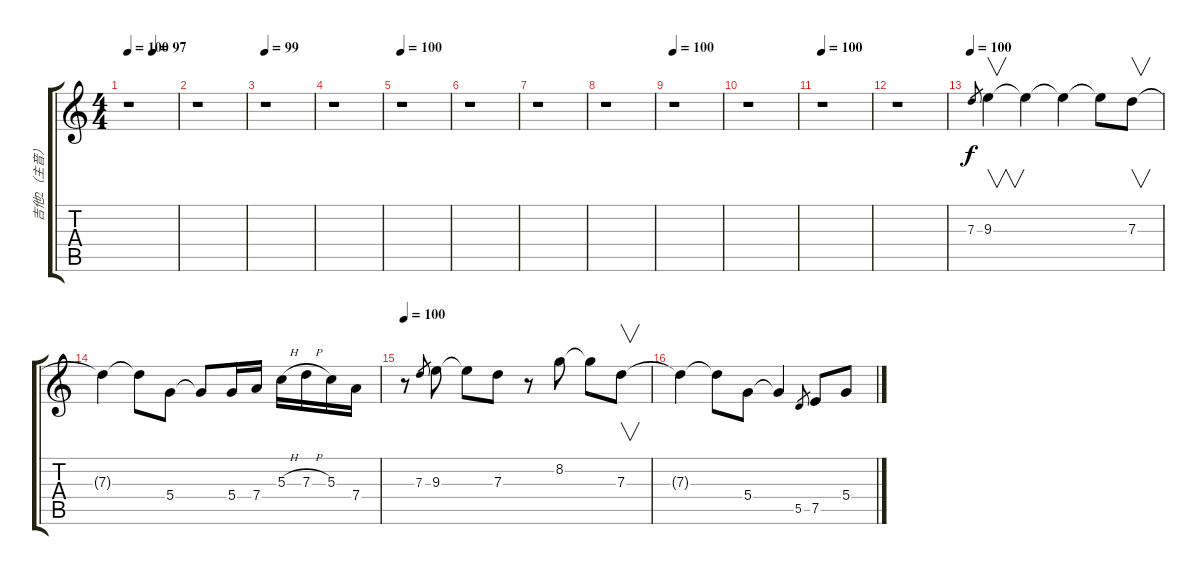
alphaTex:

\track ("吉他2（主音）" "吉他2（主音）") {instrument distortionguitar}
\staff {score tabs}
\tuning (E4 B3 G3 D3 A2 E2) {hide}
\ts (4 4)
\tempo 100
\tempo 95
\tempo (97 0.5)
\tempo 100
\clef g2
\ks c
r.1{dy f instrument distortionguitar} |
r.1 |
\tempo 99
r.1 |
r.1 |
\tempo 100
r.1 |
r.1 |
r.1 |
r.1 |
\tempo 100
r.1 |
r.1 |
\tempo 100
r.1 |
r.1 |
\tempo 100
7.3.8{gr} 9.3.4{v} 9.3{t}.4 9.3{t}.4 9.3{t}.8 7.3.8{v} |
7.3{t}.4 7.3{t}.8 5.4.8 5.4{t}.8 5.4.16 7.4.16 5.3{h}.16 7.3{h}.16 5.3.16 7.4.16 |
\tempo 100
r.8 7.3.8{gr} 9.3.8 9.3{t}.8 7.3.8 r.8 8.2.8 8.2{t}.8 7.3.8{v} |
7.3{t}.4 7.3{t}.8 5.4.8 5.4{t}.4 5.5.8{gr} 7.5.8 5.4.8
